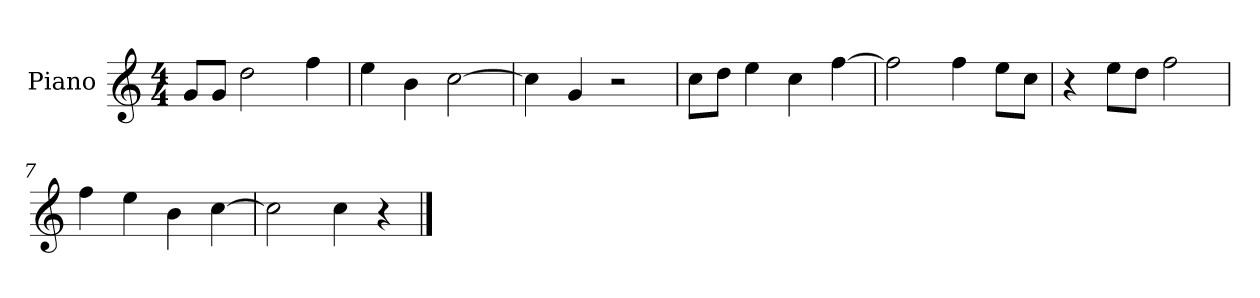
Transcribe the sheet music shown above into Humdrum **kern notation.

**kern
*part1
*staff1
*I"Piano
*I'P-no
*clefG2
*k[]
*M4/4
*MM90
=1
8g/L
8g/J
2dd\
4ff\
=2
4ee\
4b\
[2cc\
=3
4cc\]
4g/
2r
=4
8cc\L
8dd\J
4ee\
4cc\
[4ff\
=5
2ff\]
4ff\
8ee\L
8cc\J
=6
4r
8ee\L
8dd\J
2ff\
=7
4ff\
4ee\
4b\
[4cc\
=8
2cc\]
4cc\
4r
==
*-
